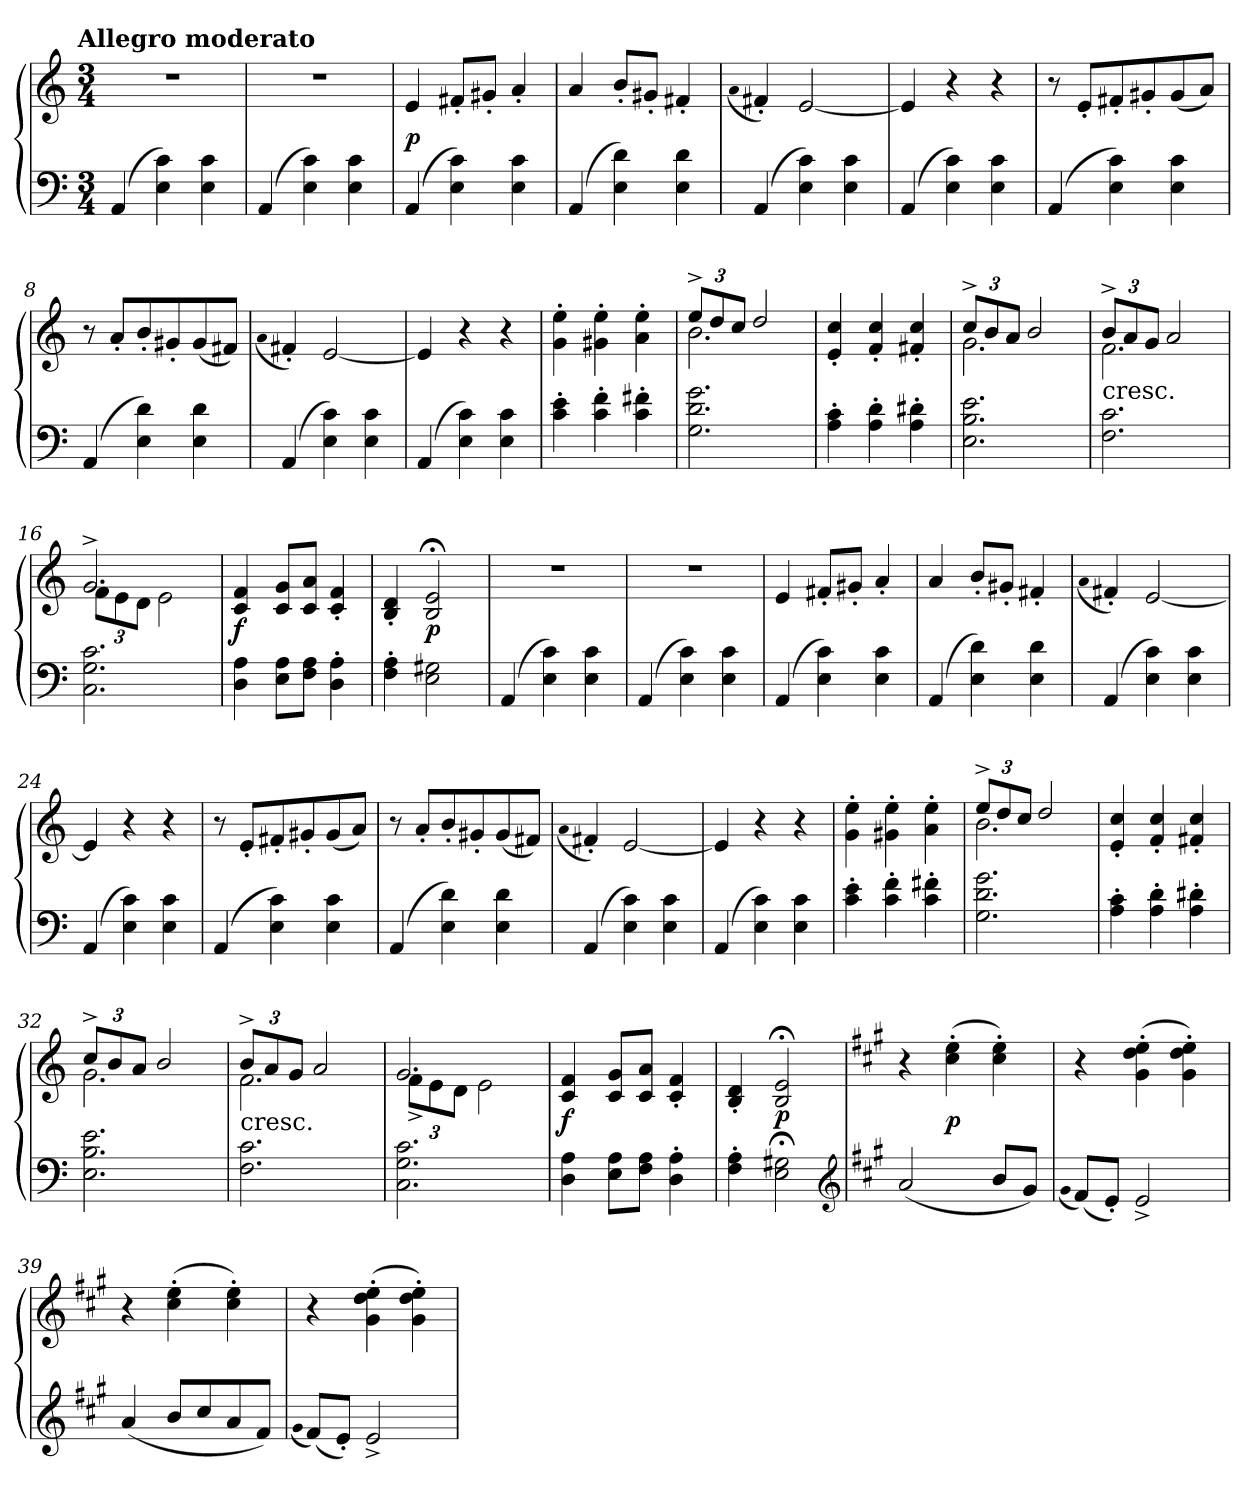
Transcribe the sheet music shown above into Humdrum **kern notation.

**kern	**kern	**dynam
*part1	*part1	*part1
*staff2	*staff1	*staff1/2
*clefF4	*clefG2	*
*k[]	*k[]	*
*a:	*a:	*
!!LO:TX:omd:t=Allegro moderato
*M3/4	*M3/4	*
*MM144	*MM144	*
=1	=1	=1
(4AA/	2.r	.
4E\ 4c\)	.	.
4E\ 4c\	.	.
=2	=2	=2
(4AA/	2.r	.
4E\ 4c\)	.	.
4E\ 4c\	.	.
=3	=3	=3
(4AA/	4e/	p
4E\ 4c\)	8f#X'/L	.
.	8g#X'/J	.
4E\ 4c\	4a'/	.
=4	=4	=4
(4AA/	4a/	.
4E\ 4d\)	8b'/L	.
.	8g#X'/J	.
4E\ 4d\	4f#X'/	.
=5	=5	=5
.	(qa	.
(4AA/	4f#X'/)	.
4E\ 4c\)	[2e/	.
4E\ 4c\	.	.
=6	=6	=6
(4AA/	4e/]	.
4E\ 4c\)	4r	.
4E\ 4c\	4r	.
=7	=7	=7
(4AA/	8r	.
.	8e'/L	.
4E\ 4c\)	8f#X'/	.
.	8g#X'/	.
4E\ 4c\	(8g#/	.
.	8a/J)	.
=8	=8	=8
(4AA/	8r	.
.	8a'/L	.
4E\ 4d\)	8b'/	.
.	8g#X'/	.
4E\ 4d\	(8g#/	.
.	8f#X/J)	.
=9	=9	=9
.	(qa	.
(4AA/	4f#X'/)	.
4E\ 4c\)	[2e/	.
4E\ 4c\	.	.
=10	=10	=10
(4AA/	4e/]	.
4E\ 4c\)	4r	.
4E\ 4c\	4r	.
=11	=11	=11
4c'\ 4e'\	4g'\ 4ee'\	.
4c'\ 4f'\	4g#X'\ 4ee'\	.
4c'\ 4f#X'\	4a'\ 4ee'\	.
=12	=12	=12
*	*^	*
2.G\ 2.d\ 2.g\	12ee^/L	2.b\	.
.	12dd/	.	.
.	12cc/J	.	.
.	2dd/	.	.
*	*v	*v	*
=13	=13	=13
4A'\ 4c'\	4e'/ 4cc'/	.
4A'\ 4d'\	4f'/ 4cc'/	.
4A'\ 4d#X'\	4f#X'/ 4cc'/	.
=14	=14	=14
*	*^	*
2.E\ 2.B\ 2.e\	12cc^/L	2.g\	.
.	12b/	.	.
.	12a/J	.	.
.	2b/	.	.
=15	=15	=15	=15
!	!LO:TX:c:t=cresc.	!	!
2.F\ 2.c\	12b^/L	2.f\	.
.	12a/	.	.
.	12g/J	.	.
.	2a/	.	.
=16	=16	=16	=16
2.C\ 2.G\ 2.c\	2.g^/	12f\L	.
.	.	12e\	.
.	.	12d\J	.
.	.	2e\	.
*	*v	*v	*
=17	=17	=17
4D\ 4A\	4c/ 4f/	f
8E\ 8A\L	8c/ 8g/L	.
8F\ 8A\J	8c/ 8a/J	.
4D'\ 4A'\	4c'/ 4f'/	.
=18	=18	=18
4F'\ 4A'\	4B'/ 4d'/	.
2E\ 2G#X\	2B;</ 2e;</	p
=19	=19	=19
(4AA/	2.r	.
4E\ 4c\)	.	.
4E\ 4c\	.	.
=20	=20	=20
(4AA/	2.r	.
4E\ 4c\)	.	.
4E\ 4c\	.	.
=21	=21	=21
(4AA/	4e/	.
4E\ 4c\)	8f#X'/L	.
.	8g#X'/J	.
4E\ 4c\	4a'/	.
=22	=22	=22
(4AA/	4a/	.
4E\ 4d\)	8b'/L	.
.	8g#X'/J	.
4E\ 4d\	4f#X'/	.
=23	=23	=23
.	(qa	.
(4AA/	4f#X'/)	.
4E\ 4c\)	[2e/	.
4E\ 4c\	.	.
=24	=24	=24
(4AA/	4e/]	.
4E\ 4c\)	4r	.
4E\ 4c\	4r	.
=25	=25	=25
(4AA/	8r	.
.	8e'/L	.
4E\ 4c\)	8f#X'/	.
.	8g#X'/	.
4E\ 4c\	(8g#/	.
.	8a/J)	.
=26	=26	=26
(4AA/	8r	.
.	8a'/L	.
4E\ 4d\)	8b'/	.
.	8g#X'/	.
4E\ 4d\	(8g#/	.
.	8f#X/J)	.
=27	=27	=27
.	(qa	.
(4AA/	4f#X'/)	.
4E\ 4c\)	[2e/	.
4E\ 4c\	.	.
=28	=28	=28
(4AA/	4e/]	.
4E\ 4c\)	4r	.
4E\ 4c\	4r	.
=29	=29	=29
4c'\ 4e'\	4g'\ 4ee'\	.
4c'\ 4f'\	4g#X'\ 4ee'\	.
4c'\ 4f#X'\	4a'\ 4ee'\	.
=30	=30	=30
*	*^	*
2.G\ 2.d\ 2.g\	12ee^/L	2.b\	.
.	12dd/	.	.
.	12cc/J	.	.
.	2dd/	.	.
*	*v	*v	*
=31	=31	=31
4A'\ 4c'\	4e'/ 4cc'/	.
4A'\ 4d'\	4f'/ 4cc'/	.
4A'\ 4d#X'\	4f#X'/ 4cc'/	.
=32	=32	=32
*	*^	*
2.E\ 2.B\ 2.e\	12cc^/L	2.g\	.
.	12b/	.	.
.	12a/J	.	.
.	2b/	.	.
=33	=33	=33	=33
!	!LO:TX:c:t=cresc.	!	!
2.F\ 2.c\	12b^/L	2.f\	.
.	12a/	.	.
.	12g/J	.	.
.	2a/	.	.
=34	=34	=34	=34
2.C\ 2.G\ 2.c\	2.g/	12f^\L	.
.	.	12e\	.
.	.	12d\J	.
.	.	2e\	.
*	*v	*v	*
=35	=35	=35
4D\ 4A\	4c/ 4f/	f
8E\ 8A\L	8c/ 8g/L	.
8F\ 8A\J	8c/ 8a/J	.
4D'\ 4A'\	4c'/ 4f'/	.
=36	=36	=36
4F'\ 4A'\	4B'/ 4d'/	.
2E;<\ 2G#X;<\	2B;</ 2e;</	p
*clefG2	*	*
=37	=37	=37
*k[f#c#g#]	*k[f#c#g#]	*
(2a/	4r	.
.	(4cc#'\ 4ee'\	p
8b/L	4cc#'\ 4ee'\)	.
8g#/J)	.	.
=38	=38	=38
(qg#	.	.
(8f#/L)	4r	.
8e'/J)	.	.
2e^/	(4g#'\ 4dd'\ 4ee'\	.
.	4g#'\ 4dd'\ 4ee'\)	.
=39	=39	=39
(4a/	4r	.
8b/L	(4cc#'\ 4ee'\	.
8cc#/	.	.
8a/	4cc#'\ 4ee'\)	.
8f#/J)	.	.
=40	=40	=40
(qg#	.	.
(8f#/L)	4r	.
8e'/J)	.	.
2e^/	(4g#'\ 4dd'\ 4ee'\	.
.	4g#'\ 4dd'\ 4ee'\)	.
=	=	=
*-	*-	*-
